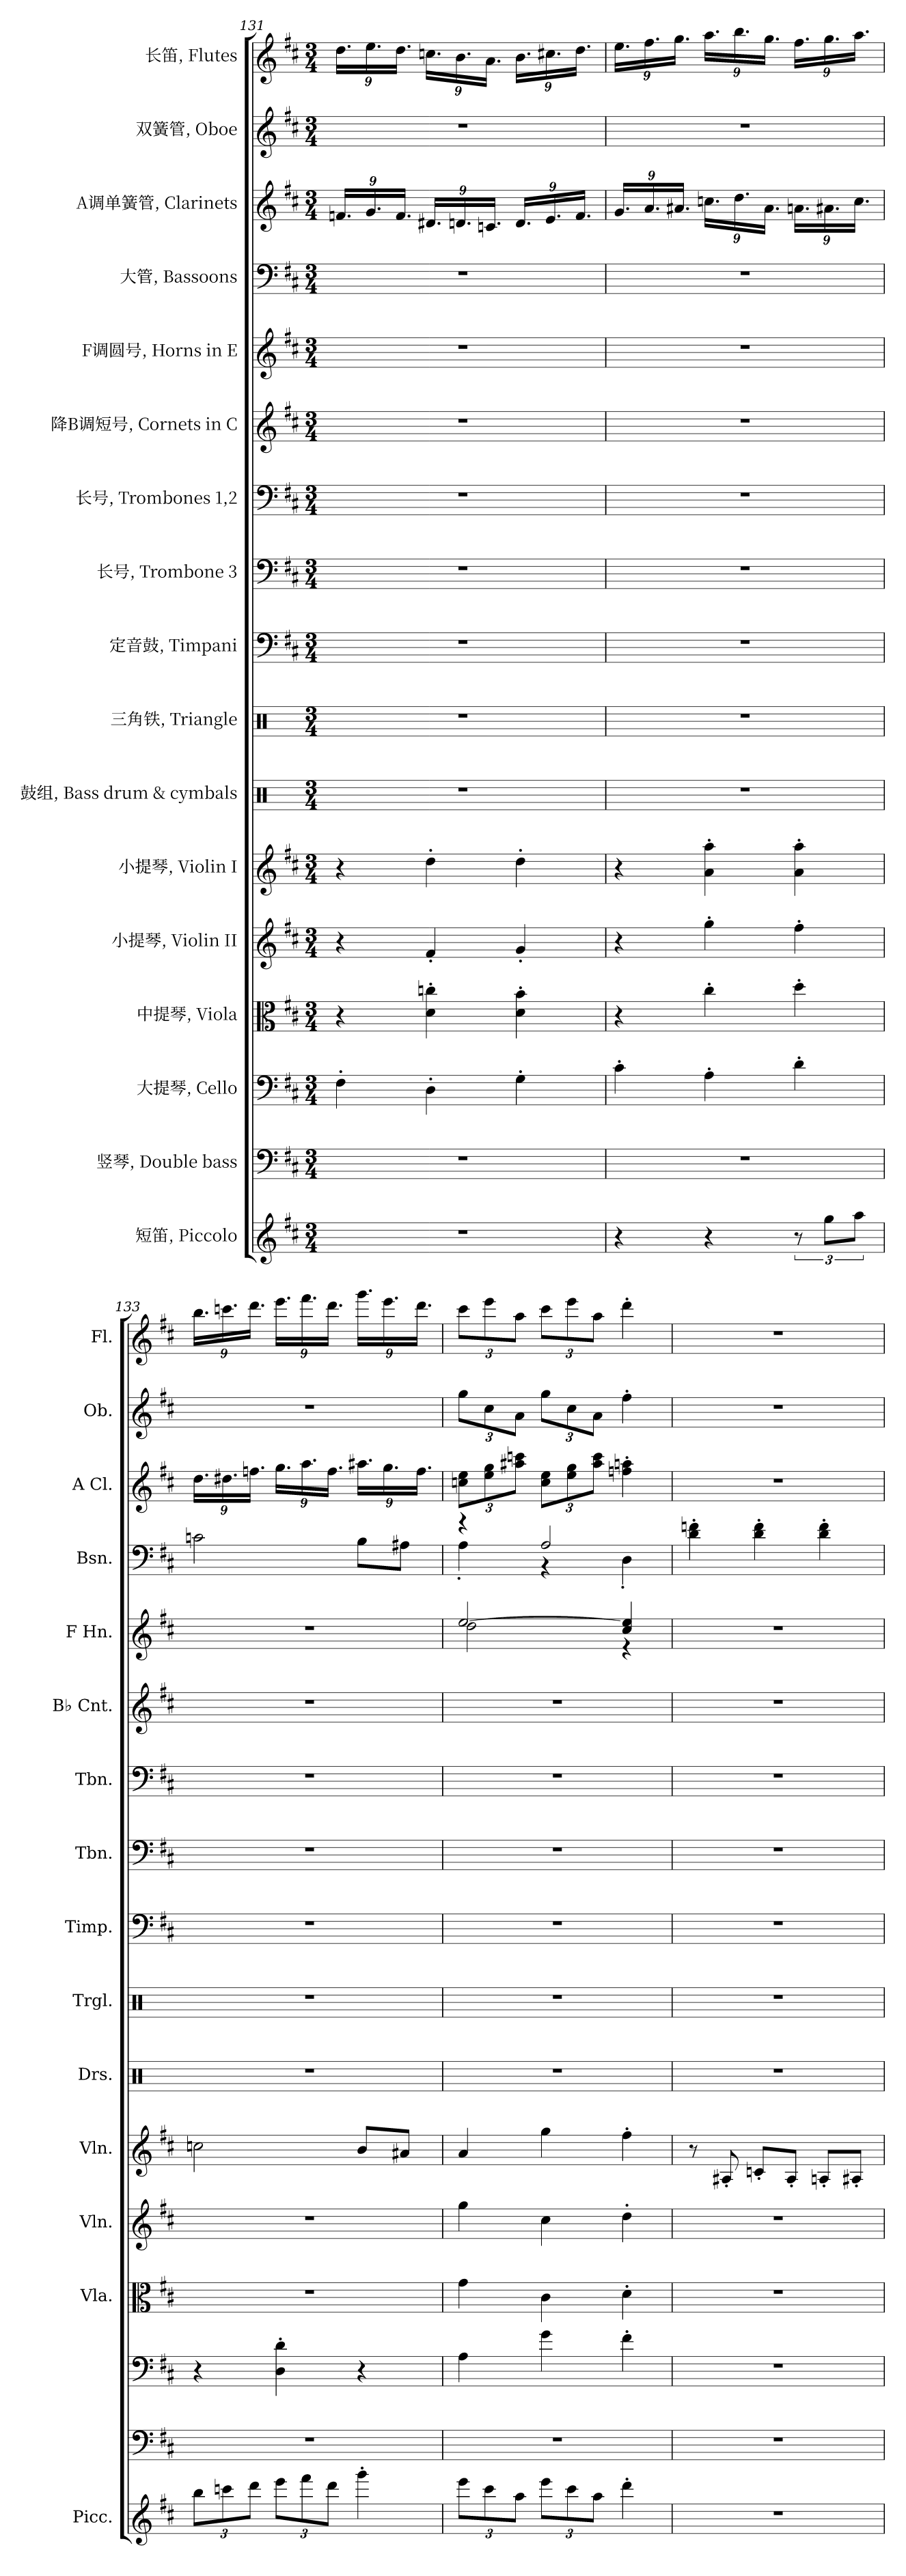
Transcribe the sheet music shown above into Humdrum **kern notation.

**kern	**kern	**kern	**kern	**kern	**kern	**kern	**kern	**kern	**kern	**kern	**kern	**kern	**kern	**kern	**kern	**kern
*part17	*part16	*part15	*part14	*part13	*part12	*part11	*part10	*part9	*part8	*part7	*part6	*part5	*part4	*part3	*part2	*part1
*staff17	*staff16	*staff15	*staff14	*staff13	*staff12	*staff11	*staff10	*staff9	*staff8	*staff7	*staff6	*staff5	*staff4	*staff3	*staff2	*staff1
*I"短笛, Piccolo	*I"竖琴, Double bass	*I"大提琴, Cello	*I"中提琴, Viola	*I"小提琴, Violin II	*I"小提琴, Violin I	*I"鼓组, Bass drum &amp; cymbals	*I"三角铁, Triangle	*I"定音鼓, Timpani	*I"长号, Trombone 3	*I"长号, Trombones 1,2	*I"降B调短号, Cornets in C	*I"F调圆号, Horns in E	*I"大管, Bassoons	*I"A调单簧管, Clarinets	*I"双簧管, Oboe	*I"长笛, Flutes
*I'Picc.	*	*	*I'Vla.	*I'Vln.	*I'Vln.	*I'Drs.	*I'Trgl.	*I'Timp.	*I'Tbn.	*I'Tbn.	*I'B♭ Cnt.	*I'F Hn.	*I'Bsn.	*I'A Cl.	*I'Ob.	*I'Fl.
!!LO:PB:g=z
*clefG2	*clefF4	*clefF4	*clefC3	*clefG2	*clefG2	*clefX	*clefX	*clefF4	*clefF4	*clefF4	*clefG2	*clefG2	*clefF4	*clefG2	*clefG2	*clefG2
*ITrd-7c-12	*	*	*	*	*	*	*	*	*	*	*ITrd1c2	*ITrd4c7	*	*ITrd2c3	*	*
*k[f#c#]	*k[f#c#]	*k[f#c#]	*k[f#c#]	*k[f#c#]	*k[f#c#]	*k[]	*k[]	*k[f#c#]	*k[f#c#]	*k[f#c#]	*k[]	*k[f#]	*k[f#c#]	*k[f#c#g#d#a#]	*k[f#c#]	*k[f#c#]
*M3/4	*M3/4	*M3/4	*M3/4	*M3/4	*M3/4	*M3/4	*M3/4	*M3/4	*M3/4	*M3/4	*M3/4	*M3/4	*M3/4	*M3/4	*M3/4	*M3/4
*	*	*	*	*	*	*	*	*	*	*	*	*	*	*Xbrackettup	*	*Xbrackettup
=131	=131	=131	=131	=131	=131	=131	=131	=131	=131	=131	=131	=131	=131	=131	=131	=131
2.r	2.r	4F#'\	4r	4r	4r	2.r	2.r	2.r	2.r	2.r	2.r	2.r	2.r	18.dn/LL	2.r	18.dd\LL
.	.	.	.	.	.	.	.	.	.	.	.	.	.	18.e/	.	18.ee\
.	.	.	.	.	.	.	.	.	.	.	.	.	.	18.d/JJ	.	18.dd\JJ
.	.	4D'\	4d\' 4ccn\'	4f#'/	4dd'\	.	.	.	.	.	.	.	.	18.B#X/LL	.	18.ccn\LL
.	.	.	.	.	.	.	.	.	.	.	.	.	.	18.Bn/	.	18.b\
.	.	.	.	.	.	.	.	.	.	.	.	.	.	18.An/JJ	.	18.a\JJ
.	.	4G'\	4d\' 4b\'	4g'/	4dd'\	.	.	.	.	.	.	.	.	18.B/LL	.	18.b\LL
.	.	.	.	.	.	.	.	.	.	.	.	.	.	18.c#/	.	18.cc#X\
.	.	.	.	.	.	.	.	.	.	.	.	.	.	18.d/JJ	.	18.dd\JJ
=132	=132	=132	=132	=132	=132	=132	=132	=132	=132	=132	=132	=132	=132	=132	=132	=132
4r	2.r	4c#'\	4r	4r	4r	2.r	2.r	2.r	2.r	2.r	2.r	2.r	2.r	18.e/LL	2.r	18.ee\LL
.	.	.	.	.	.	.	.	.	.	.	.	.	.	18.f#/	.	18.ff#\
.	.	.	.	.	.	.	.	.	.	.	.	.	.	18.f##X/JJ	.	18.gg\JJ
4r	.	4A'\	4cc#'\	4gg'\	4a\' 4aa\'	.	.	.	.	.	.	.	.	18.an\LL	.	18.aa\LL
.	.	.	.	.	.	.	.	.	.	.	.	.	.	18.b\	.	18.bb\
.	.	.	.	.	.	.	.	.	.	.	.	.	.	18.f##\JJ	.	18.gg\JJ
12r	.	4d'\	4dd'\	4ff#'\	4a\' 4aa\'	.	.	.	.	.	.	.	.	18.f#X\LL	.	18.ff#\LL
12ggg\L	.	.	.	.	.	.	.	.	.	.	.	.	.	18.f##X\	.	18.gg\
12aaa\J	.	.	.	.	.	.	.	.	.	.	.	.	.	18.a\JJ	.	18.aa\JJ
!!LO:PB:g=z
=133	=133	=133	=133	=133	=133	=133	=133	=133	=133	=133	=133	=133	=133	=133	=133	=133
*Xbrackettup	*	*	*	*	*	*	*	*	*	*	*	*	*	*	*	*
12bbb\L	2.r	4r	2.r	2.r	2ccn\	2.r	2.r	2.r	2.r	2.r	2.r	2.r	2cn\	18.b\LL	2.r	18.bb\LL
12ccccn\	.	.	.	.	.	.	.	.	.	.	.	.	.	18.b#X\	.	18.cccn\
12dddd\J	.	.	.	.	.	.	.	.	.	.	.	.	.	18.ddn\JJ	.	18.ddd\JJ
12eeee\L	.	4D\' 4d\'	.	.	.	.	.	.	.	.	.	.	.	18.ee\LL	.	18.eee\LL
12ffff#\	.	.	.	.	.	.	.	.	.	.	.	.	.	18.ff#\	.	18.fff#\
12dddd\J	.	.	.	.	.	.	.	.	.	.	.	.	.	18.dd\JJ	.	18.ddd\JJ
4gggg'\	.	4r	.	.	8b/L	.	.	.	.	.	.	.	8B\L	18.ff##X\LL	.	18.ggg\LL
.	.	.	.	.	.	.	.	.	.	.	.	.	.	18.ee\	.	18.eee\
.	.	.	.	.	8a#X/J	.	.	.	.	.	.	.	8A#X\J	.	.	.
.	.	.	.	.	.	.	.	.	.	.	.	.	.	18.dd\JJ	.	18.ddd\JJ
=134	=134	=134	=134	=134	=134	=134	=134	=134	=134	=134	=134	=134	=134	=134	=134	=134
*	*	*	*	*	*	*	*	*	*	*	*	*^	*^	*	*	*
*	*	*	*	*	*	*	*	*	*	*	*	*	*	*	*	*	*Xbrackettup	*
12eeee\L	2.r	4A\	4g\	4gg\	4a/	2.r	2.r	2.r	2.r	2.r	2.r	[2a/	2g\	4r	4A'\	12an\ 12cc#\L	12gg\L	12ccc#\L
12cccc#\	.	.	.	.	.	.	.	.	.	.	.	.	.	.	.	12cc#\ 12ee\	12cc#\	12eee\
12aaa\J	.	.	.	.	.	.	.	.	.	.	.	.	.	.	.	12ff##X\ 12aan\J	12a\J	12aa\J
12eeee\L	.	4g\	4c#\	4cc#\	4gg\	.	.	.	.	.	.	.	.	2A/	4r	12a\ 12cc#\L	12gg\L	12ccc#\L
12cccc#\	.	.	.	.	.	.	.	.	.	.	.	.	.	.	.	12cc#\ 12ee\	12cc#\	12eee\
12aaa\J	.	.	.	.	.	.	.	.	.	.	.	.	.	.	.	12ff##\ 12aa\J	12a\J	12aa\J
4dddd'\	.	4f#'\	4d'\	4dd'\	4ff#'\	.	.	.	.	.	.	4f#/ 4a/]	4r	.	4D'\	4ddn\' 4ff#X\'	4ff#'\	4ddd'\
*	*	*	*	*	*	*	*	*	*	*	*	*v	*v	*	*	*	*	*
*	*	*	*	*	*	*	*	*	*	*	*	*	*v	*v	*	*	*
=135	=135	=135	=135	=135	=135	=135	=135	=135	=135	=135	=135	=135	=135	=135	=135	=135
*	*	*	*	*	*	*	*	*	*	*	*	*	*	*	*	*MM180
2.r	2.r	2.r	2.r	2.r	8r	2.r	2.r	2.r	2.r	2.r	2.r	2.r	4d\' 4fn\'	2.r	2.r	2.r
.	.	.	.	.	8A#X'/	.	.	.	.	.	.	.	.	.	.	.
.	.	.	.	.	8cn'/L	.	.	.	.	.	.	.	4d\' 4f\'	.	.	.
.	.	.	.	.	8A#'/J	.	.	.	.	.	.	.	.	.	.	.
.	.	.	.	.	8An'/L	.	.	.	.	.	.	.	4d\' 4f\'	.	.	.
.	.	.	.	.	8A#X'/J	.	.	.	.	.	.	.	.	.	.	.
=	=	=	=	=	=	=	=	=	=	=	=	=	=	=	=	=
*-	*-	*-	*-	*-	*-	*-	*-	*-	*-	*-	*-	*-	*-	*-	*-	*-
